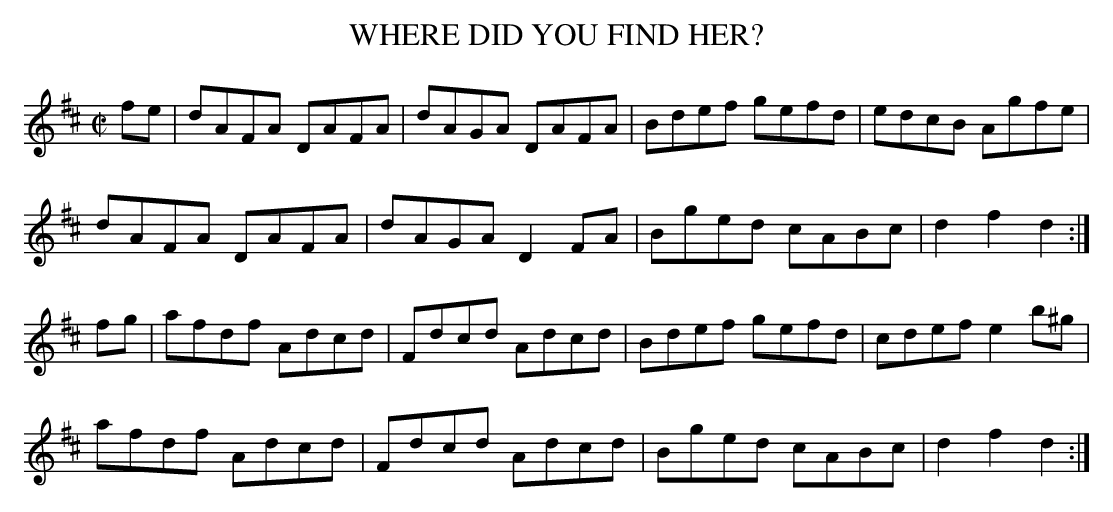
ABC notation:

X:1
T:WHERE DID YOU FIND HER?
M:C|
L:1/8
K:D
fe|dAFA DAFA|dAGA DAFA|Bdef gefd|edcB Agfe|
dAFA DAFA|dAGA D2FA|Bged cABc|d2f2d2:|
fg|afdf Adcd|Fdcd Adcd|Bdef gefd|cdef e2b^g|
afdf Adcd|Fdcd Adcd|Bged cABc|d2f2d2:|
